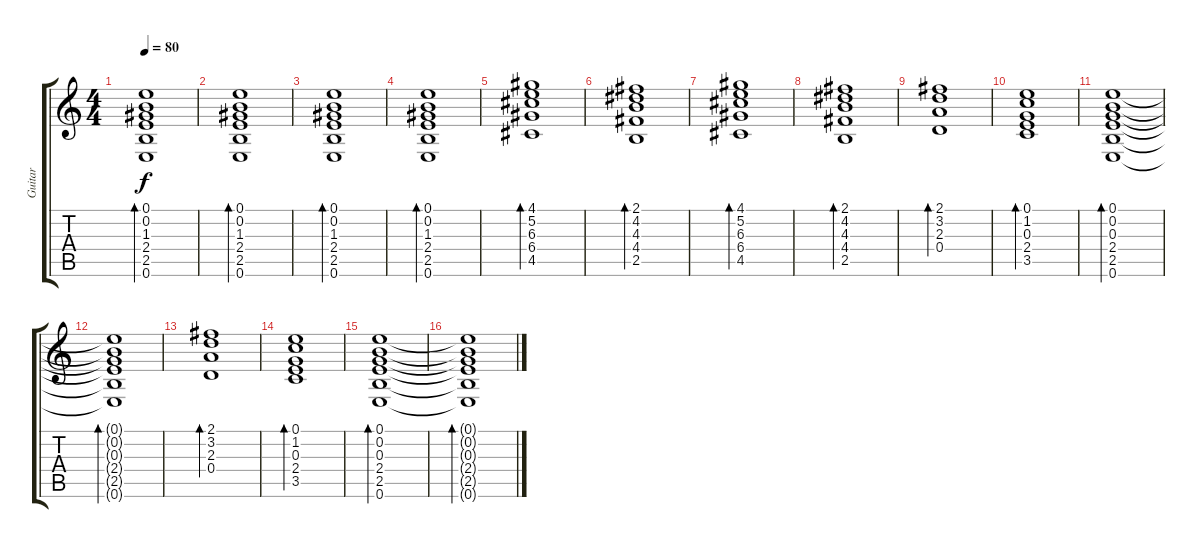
\track ("Guitar" "Guitar") {instrument acousticguitarsteel}
\staff {score tabs}
\tuning (E4 B3 G3 D3 A2 E2) {hide}
\ts (4 4)
\tempo 80
\clef g2
\ks c
(0.1 0.2 1.3 2.4 2.5 0.6).1{bd 120 dy f} |
(0.1 0.2 1.3 2.4 2.5 0.6).1{bd 120} |
(0.1 0.2 1.3 2.4 2.5 0.6).1{bd 120} |
(0.1 0.2 1.3 2.4 2.5 0.6).1{bd 120} |
(4.1 5.2 6.3 6.4 4.5).1{bd 120} |
(2.1 4.2 4.3 4.4 2.5).1{bd 120} |
(4.1 5.2 6.3 6.4 4.5).1{bd 120} |
(2.1 4.2 4.3 4.4 2.5).1{bd 120} |
(2.1 3.2 2.3 0.4).1{bd 240} |
(0.1 1.2 0.3 2.4 3.5).1{bd 120} |
(0.1 0.2 0.3 2.4 2.5 0.6).1{bd 120} |
(0.1{t} 0.2{t} 0.3{t} 2.4{t} 2.5{t} 0.6{t}).1{bd 120} |
(2.1 3.2 2.3 0.4).1{bd 240} |
(0.1 1.2 0.3 2.4 3.5).1{bd 120} |
(0.1 0.2 0.3 2.4 2.5 0.6).1{bd 120} |
(0.1{t} 0.2{t} 0.3{t} 2.4{t} 2.5{t} 0.6{t}).1{bd 120}
